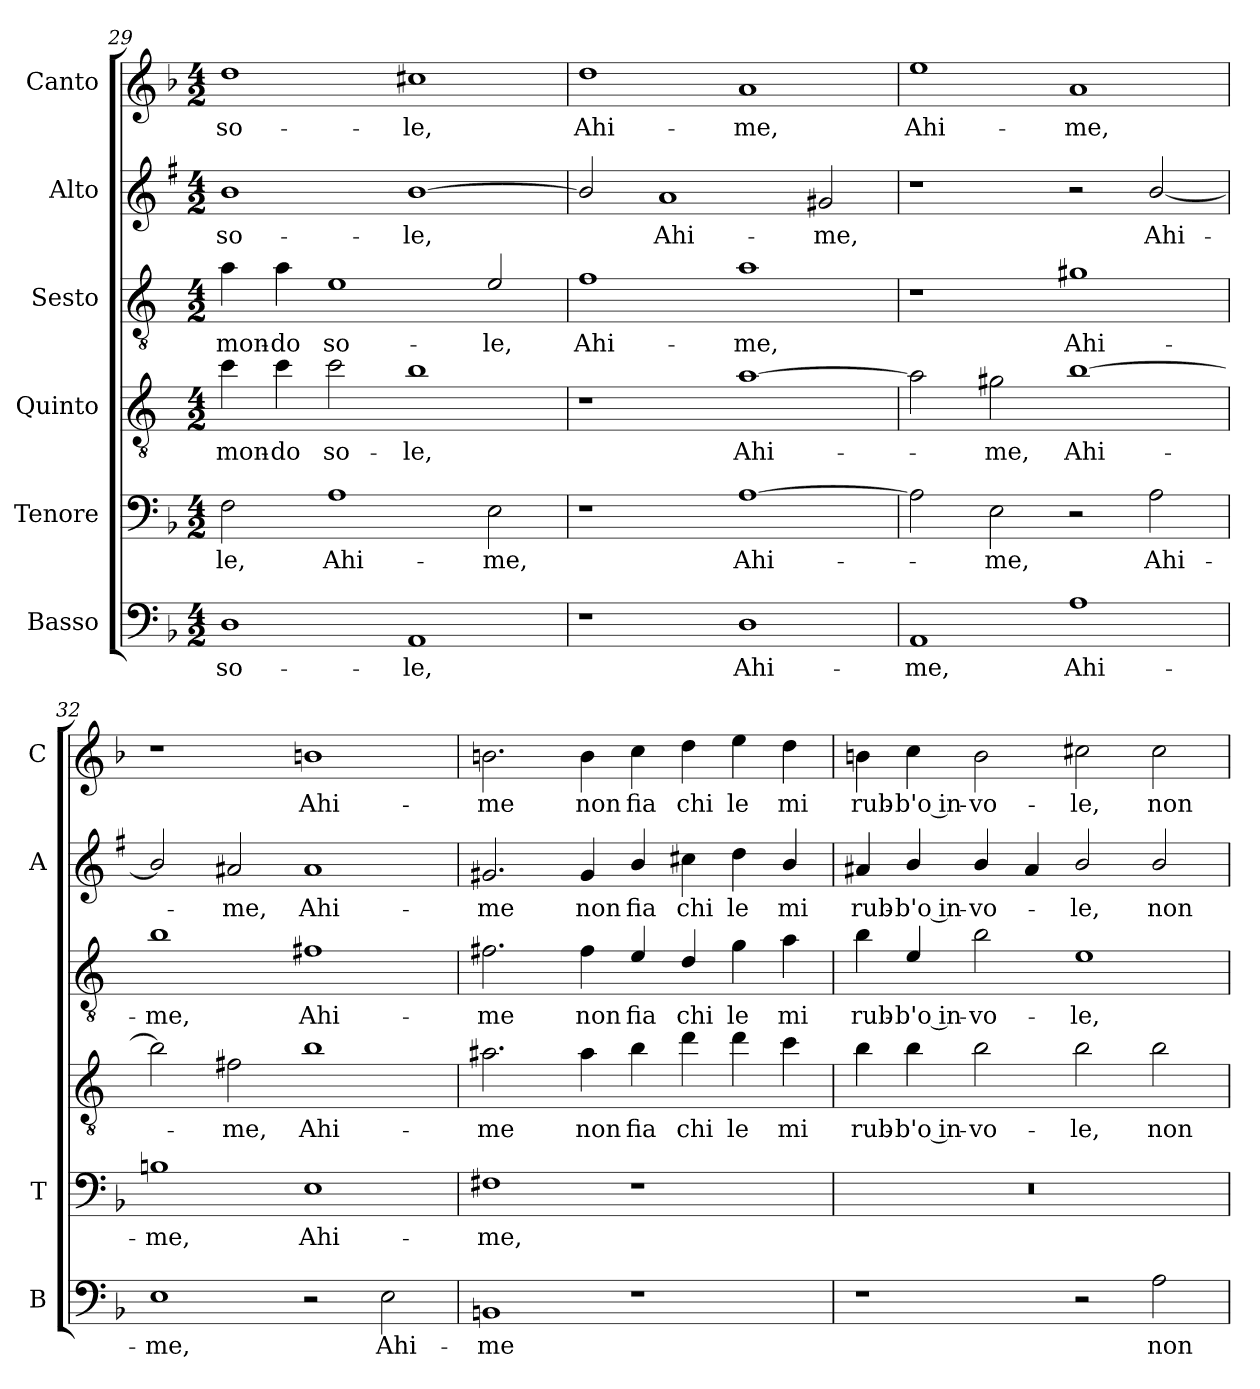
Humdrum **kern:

**kern	**text	**kern	**text	**kern	**text	**kern	**text	**kern	**text	**kern	**text
*part6	*part6	*part5	*part5	*part4	*part4	*part3	*part3	*part2	*part2	*part1	*part1
*staff6	*staff6	*staff5	*staff5	*staff4	*staff4	*staff3	*staff3	*staff2	*staff2	*staff1	*staff1
*I"Basso	*	*I"Tenore	*	*I"Quinto	*	*I"Sesto	*	*I"Alto	*	*I"Canto	*
*I'B	*	*I'T	*	*	*	*	*	*I'A	*	*I'C	*
!!LO:LB:g=z
*clefF4	*	*clefF4	*	*clefGv2	*	*clefGv2	*	*clefG2	*	*clefG2	*
*	*	*	*	*ITrd4c7	*	*ITrd4c7	*	*ITrd1c2	*	*	*
*k[b-]	*	*k[b-]	*	*k[b-]	*	*k[b-]	*	*k[b-]	*	*k[b-]	*
*F:	*	*F:	*	*F:	*	*F:	*	*F:	*	*F:	*
*M4/2	*	*M4/2	*	*M4/2	*	*M4/2	*	*M4/2	*	*M4/2	*
=29	=29	=29	=29	=29	=29	=29	=29	=29	=29	=29	=29
!	!LO:LY:b	!	!LO:LY:b	!	!LO:LY:b	!	!LO:LY:b	!	!LO:LY:b	!	!LO:LY:b
1D	so-	2F\	-le,	4f\	mon-	4d\	mon-	1a	so-	1dd	so-
!	!	!	!	!	!LO:LY:b	!	!LO:LY:b	!	!	!	!
.	.	.	.	4f\	-do	4d\	-do	.	.	.	.
!	!	!	!LO:LY:b	!	!LO:LY:b	!	!LO:LY:b	!	!	!	!
.	.	1A	Ahi-	2f\	so-	1A	so-	.	.	.	.
!	!LO:LY:b	!	!	!	!LO:LY:b	!	!	!	!LO:LY:b	!	!LO:LY:b
1AA	-le,	.	.	1e	-le,	.	.	[1a	-le,	1cc#X	-le,
!	!	!	!LO:LY:b	!	!	!	!LO:LY:b	!	!	!	!
.	.	2E\	-me,	.	.	2A/	-le,	.	.	.	.
=30	=30	=30	=30	=30	=30	=30	=30	=30	=30	=30	=30
!	!	!	!	!	!	!	!LO:LY:b	!	!	!	!LO:LY:b
1r	.	1r	.	1r	.	1B-	Ahi-	2a/]	.	1dd	Ahi-
!	!	!	!	!	!	!	!	!	!LO:LY:b	!	!
.	.	.	.	.	.	.	.	1g	Ahi-	.	.
!	!LO:LY:b	!	!LO:LY:b	!	!LO:LY:b	!	!LO:LY:b	!	!	!	!LO:LY:b
1D	Ahi-	[1A	Ahi-	[1d	Ahi-	1d	-me,	.	.	1a	-me,
!	!	!	!	!	!	!	!	!	!LO:LY:b	!	!
.	.	.	.	.	.	.	.	2f#X/	-me,	.	.
=31	=31	=31	=31	=31	=31	=31	=31	=31	=31	=31	=31
!	!LO:LY:b	!	!	!	!	!	!	!	!	!	!LO:LY:b
1AA	-me,	2A\]	.	2d\]	.	1r	.	1r	.	1ee	Ahi-
!	!	!	!LO:LY:b	!	!LO:LY:b	!	!	!	!	!	!
.	.	2E\	-me,	2c#X\	-me,	.	.	.	.	.	.
!	!LO:LY:b	!	!	!	!LO:LY:b	!	!LO:LY:b	!	!	!	!LO:LY:b
1A	Ahi-	2r	.	[1e	Ahi-	1c#X	Ahi-	2r	.	1a	-me,
!	!	!	!LO:LY:b	!	!	!	!	!	!LO:LY:b	!	!
.	.	2A\	Ahi-	.	.	.	.	[2a/	Ahi-	.	.
=32	=32	=32	=32	=32	=32	=32	=32	=32	=32	=32	=32
!	!LO:LY:b	!	!LO:LY:b	!	!	!	!LO:LY:b	!	!	!	!
1E	-me,	1Bn	-me,	2e\]	.	1e	-me,	2a/]	.	1r	.
!	!	!	!	!	!LO:LY:b	!	!	!	!LO:LY:b	!	!
.	.	.	.	2Bn\	-me,	.	.	2g#X/	-me,	.	.
!	!	!	!LO:LY:b	!	!LO:LY:b	!	!LO:LY:b	!	!LO:LY:b	!	!LO:LY:b
2r	.	1E	Ahi-	1e	Ahi-	1Bn	Ahi-	1g#	Ahi-	1bn	Ahi-
!	!LO:LY:b	!	!	!	!	!	!	!	!	!	!
2E\	Ahi-	.	.	.	.	.	.	.	.	.	.
!!LO:PB:g=z
=33	=33	=33	=33	=33	=33	=33	=33	=33	=33	=33	=33
!	!LO:LY:b	!	!LO:LY:b	!	!LO:LY:b	!	!LO:LY:b	!	!LO:LY:b	!	!LO:LY:b
1BBn	-me	1F#X	-me,	2.d#X\	-me	2.Bn\	-me	2.f#X/	-me	2.bn\	-me
!	!	!	!	!	!LO:LY:b	!	!LO:LY:b	!	!LO:LY:b	!	!LO:LY:b
.	.	.	.	4d#\	non	4B\	non	4f#/	non	4b\	non
!	!	!	!	!	!LO:LY:b	!	!LO:LY:b	!	!LO:LY:b	!	!LO:LY:b
1r	.	1r	.	4e\	fia	4A/	fia	4a/	fia	4cc\	fia
!	!	!	!	!	!LO:LY:b	!	!LO:LY:b	!	!LO:LY:b	!	!LO:LY:b
.	.	.	.	4g\	chi	4G/	chi	4bn\	chi	4dd\	chi
!	!	!	!	!	!LO:LY:b	!	!LO:LY:b	!	!LO:LY:b	!	!LO:LY:b
.	.	.	.	4g\	le	4c\	le	4cc\	le	4ee\	le
!	!	!	!	!	!LO:LY:b	!	!LO:LY:b	!	!LO:LY:b	!	!LO:LY:b
.	.	.	.	4f\	mi	4d\	mi	4a/	mi	4dd\	mi
=34	=34	=34	=34	=34	=34	=34	=34	=34	=34	=34	=34
!	!	!	!	!	!LO:LY:b	!	!LO:LY:b	!	!LO:LY:b	!	!LO:LY:b
1r	.	0r	.	4e\	rub-	4e\	rub-	4g#X/	rub-	4bn\	rub-
!	!	!	!	!	!LO:LY:b	!	!LO:LY:b	!	!LO:LY:b	!	!LO:LY:b
.	.	.	.	4e\	-b'o in-	4A/	-b'o in-	4a/	-b'o in-	4cc\	-b'o in-
!	!	!	!	!	!LO:LY:b	!	!LO:LY:b	!	!LO:LY:b	!	!LO:LY:b
.	.	.	.	2e\	-vo-	2e\	-vo-	4a/	-vo-	2b\	-vo-
.	.	.	.	.	.	.	.	4g#/	.	.	.
!	!	!	!	!	!LO:LY:b	!	!LO:LY:b	!	!LO:LY:b	!	!LO:LY:b
2r	.	.	.	2e\	-le,	1A	-le,	2a/	-le,	2cc#X\	-le,
!	!LO:LY:b	!	!	!	!LO:LY:b	!	!	!	!LO:LY:b	!	!LO:LY:b
2A\	non	.	.	2e\	non	.	.	2a/	non	2cc#\	non
=	=	=	=	=	=	=	=	=	=	=	=
*-	*-	*-	*-	*-	*-	*-	*-	*-	*-	*-	*-
